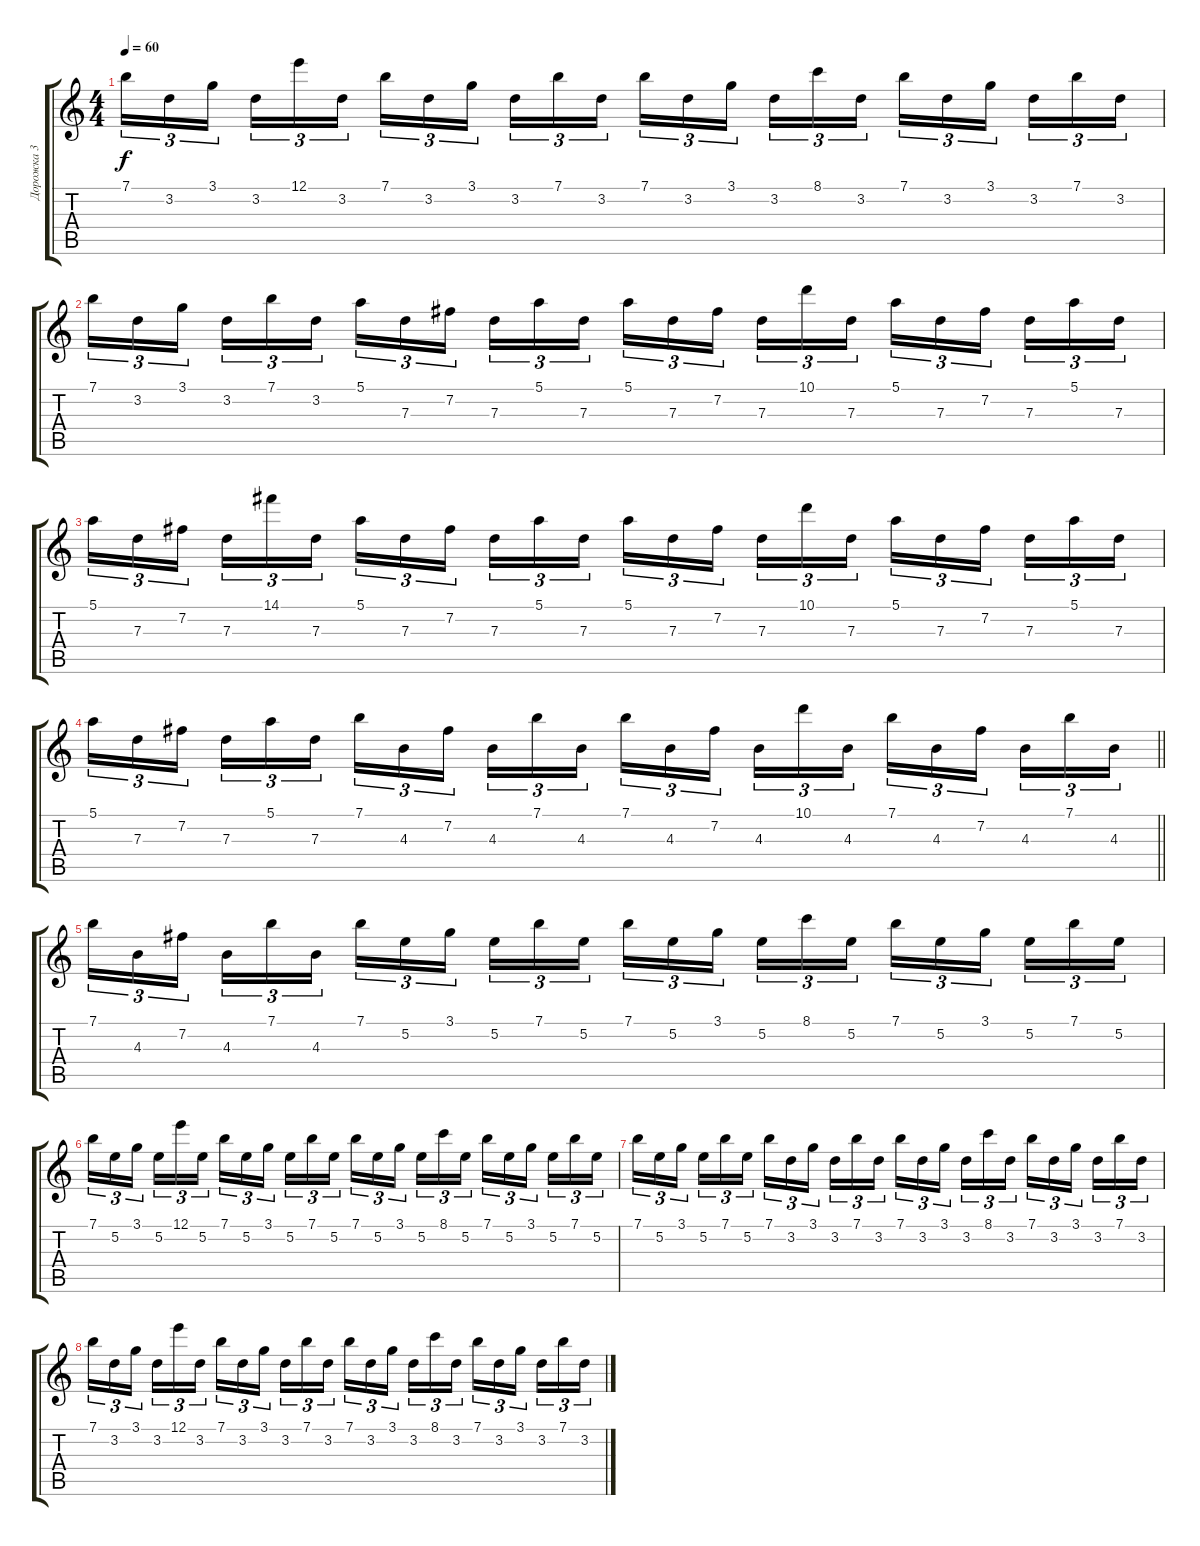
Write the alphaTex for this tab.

\track ("Дорожка 3" "Дорожка 3") {instrument overdrivenguitar}
\staff {score tabs}
\tuning (E4 B3 G3 D3 A2 E2) {hide}
\ts (4 4)
\tempo 60
\clef g2
\ks c
7.1.16{tu (3 2) dy f} 3.2.16{tu (3 2)} 3.1.16{tu (3 2) beam splitsecondary} 3.2.16{tu (3 2)} 12.1.16{tu (3 2)} 3.2.16{tu (3 2)} 7.1.16{tu (3 2)} 3.2.16{tu (3 2)} 3.1.16{tu (3 2) beam splitsecondary} 3.2.16{tu (3 2)} 7.1.16{tu (3 2)} 3.2.16{tu (3 2)} 7.1.16{tu (3 2)} 3.2.16{tu (3 2)} 3.1.16{tu (3 2) beam splitsecondary} 3.2.16{tu (3 2)} 8.1.16{tu (3 2)} 3.2.16{tu (3 2)} 7.1.16{tu (3 2)} 3.2.16{tu (3 2)} 3.1.16{tu (3 2) beam splitsecondary} 3.2.16{tu (3 2)} 7.1.16{tu (3 2)} 3.2.16{tu (3 2)} |
7.1.16{tu (3 2)} 3.2.16{tu (3 2)} 3.1.16{tu (3 2) beam splitsecondary} 3.2.16{tu (3 2)} 7.1.16{tu (3 2)} 3.2.16{tu (3 2)} 5.1.16{tu (3 2)} 7.3.16{tu (3 2)} 7.2.16{tu (3 2) beam splitsecondary} 7.3.16{tu (3 2)} 5.1.16{tu (3 2)} 7.3.16{tu (3 2)} 5.1.16{tu (3 2)} 7.3.16{tu (3 2)} 7.2.16{tu (3 2) beam splitsecondary} 7.3.16{tu (3 2)} 10.1.16{tu (3 2)} 7.3.16{tu (3 2)} 5.1.16{tu (3 2)} 7.3.16{tu (3 2)} 7.2.16{tu (3 2) beam splitsecondary} 7.3.16{tu (3 2)} 5.1.16{tu (3 2)} 7.3.16{tu (3 2)} |
5.1.16{tu (3 2)} 7.3.16{tu (3 2)} 7.2.16{tu (3 2) beam splitsecondary} 7.3.16{tu (3 2)} 14.1.16{tu (3 2)} 7.3.16{tu (3 2)} 5.1.16{tu (3 2)} 7.3.16{tu (3 2)} 7.2.16{tu (3 2) beam splitsecondary} 7.3.16{tu (3 2)} 5.1.16{tu (3 2)} 7.3.16{tu (3 2)} 5.1.16{tu (3 2)} 7.3.16{tu (3 2)} 7.2.16{tu (3 2) beam splitsecondary} 7.3.16{tu (3 2)} 10.1.16{tu (3 2)} 7.3.16{tu (3 2)} 5.1.16{tu (3 2)} 7.3.16{tu (3 2)} 7.2.16{tu (3 2) beam splitsecondary} 7.3.16{tu (3 2)} 5.1.16{tu (3 2)} 7.3.16{tu (3 2)} |
\barLineRight lightlight
5.1.16{tu (3 2)} 7.3.16{tu (3 2)} 7.2.16{tu (3 2) beam splitsecondary} 7.3.16{tu (3 2)} 5.1.16{tu (3 2)} 7.3.16{tu (3 2)} 7.1.16{tu (3 2)} 4.3.16{tu (3 2)} 7.2.16{tu (3 2) beam splitsecondary} 4.3.16{tu (3 2)} 7.1.16{tu (3 2)} 4.3.16{tu (3 2)} 7.1.16{tu (3 2)} 4.3.16{tu (3 2)} 7.2.16{tu (3 2) beam splitsecondary} 4.3.16{tu (3 2)} 10.1.16{tu (3 2)} 4.3.16{tu (3 2)} 7.1.16{tu (3 2)} 4.3.16{tu (3 2)} 7.2.16{tu (3 2) beam splitsecondary} 4.3.16{tu (3 2)} 7.1.16{tu (3 2)} 4.3.16{tu (3 2)} |
\section ("" "")
7.1.16{tu (3 2)} 4.3.16{tu (3 2)} 7.2.16{tu (3 2) beam splitsecondary} 4.3.16{tu (3 2)} 7.1.16{tu (3 2)} 4.3.16{tu (3 2)} 7.1.16{tu (3 2)} 5.2.16{tu (3 2)} 3.1.16{tu (3 2) beam splitsecondary} 5.2.16{tu (3 2)} 7.1.16{tu (3 2)} 5.2.16{tu (3 2)} 7.1.16{tu (3 2)} 5.2.16{tu (3 2)} 3.1.16{tu (3 2) beam splitsecondary} 5.2.16{tu (3 2)} 8.1.16{tu (3 2)} 5.2.16{tu (3 2)} 7.1.16{tu (3 2)} 5.2.16{tu (3 2)} 3.1.16{tu (3 2) beam splitsecondary} 5.2.16{tu (3 2)} 7.1.16{tu (3 2)} 5.2.16{tu (3 2)} |
7.1.16{tu (3 2)} 5.2.16{tu (3 2)} 3.1.16{tu (3 2) beam splitsecondary} 5.2.16{tu (3 2)} 12.1.16{tu (3 2)} 5.2.16{tu (3 2)} 7.1.16{tu (3 2)} 5.2.16{tu (3 2)} 3.1.16{tu (3 2) beam splitsecondary} 5.2.16{tu (3 2)} 7.1.16{tu (3 2)} 5.2.16{tu (3 2)} 7.1.16{tu (3 2)} 5.2.16{tu (3 2)} 3.1.16{tu (3 2) beam splitsecondary} 5.2.16{tu (3 2)} 8.1.16{tu (3 2)} 5.2.16{tu (3 2)} 7.1.16{tu (3 2)} 5.2.16{tu (3 2)} 3.1.16{tu (3 2) beam splitsecondary} 5.2.16{tu (3 2)} 7.1.16{tu (3 2)} 5.2.16{tu (3 2)} |
7.1.16{tu (3 2)} 5.2.16{tu (3 2)} 3.1.16{tu (3 2) beam splitsecondary} 5.2.16{tu (3 2)} 7.1.16{tu (3 2)} 5.2.16{tu (3 2)} 7.1.16{tu (3 2)} 3.2.16{tu (3 2)} 3.1.16{tu (3 2) beam splitsecondary} 3.2.16{tu (3 2)} 7.1.16{tu (3 2)} 3.2.16{tu (3 2)} 7.1.16{tu (3 2)} 3.2.16{tu (3 2)} 3.1.16{tu (3 2) beam splitsecondary} 3.2.16{tu (3 2)} 8.1.16{tu (3 2)} 3.2.16{tu (3 2)} 7.1.16{tu (3 2)} 3.2.16{tu (3 2)} 3.1.16{tu (3 2) beam splitsecondary} 3.2.16{tu (3 2)} 7.1.16{tu (3 2)} 3.2.16{tu (3 2)} |
7.1.16{tu (3 2)} 3.2.16{tu (3 2)} 3.1.16{tu (3 2) beam splitsecondary} 3.2.16{tu (3 2)} 12.1.16{tu (3 2)} 3.2.16{tu (3 2)} 7.1.16{tu (3 2)} 3.2.16{tu (3 2)} 3.1.16{tu (3 2) beam splitsecondary} 3.2.16{tu (3 2)} 7.1.16{tu (3 2)} 3.2.16{tu (3 2)} 7.1.16{tu (3 2)} 3.2.16{tu (3 2)} 3.1.16{tu (3 2) beam splitsecondary} 3.2.16{tu (3 2)} 8.1.16{tu (3 2)} 3.2.16{tu (3 2)} 7.1.16{tu (3 2)} 3.2.16{tu (3 2)} 3.1.16{tu (3 2) beam splitsecondary} 3.2.16{tu (3 2)} 7.1.16{tu (3 2)} 3.2.16{tu (3 2)}
